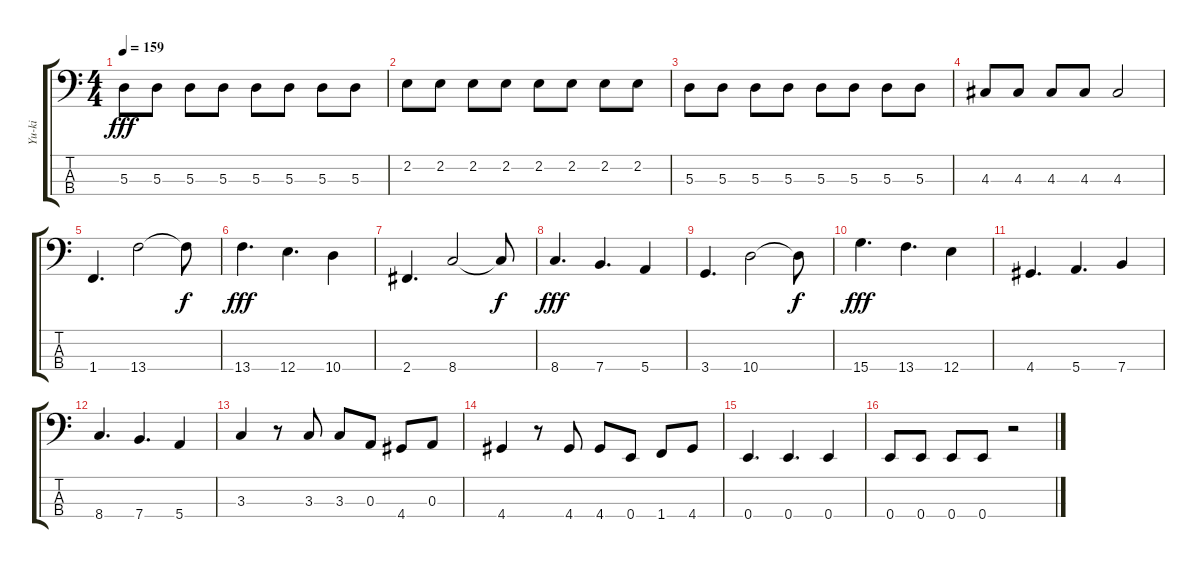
\track ("Yu-ki" "Yu-ki") {instrument electricbassfinger}
\staff {score tabs}
\tuning (G2 D2 A1 E1) {hide}
\ts (4 4)
\tempo 159
\clef f4
\ks c
5.3.8{dy fff} 5.3.8 5.3.8 5.3.8 5.3.8 5.3.8 5.3.8 5.3.8 |
2.2.8 2.2.8 2.2.8 2.2.8 2.2.8 2.2.8 2.2.8 2.2.8 |
5.3.8 5.3.8 5.3.8 5.3.8 5.3.8 5.3.8 5.3.8 5.3.8 |
4.3.8 4.3.8 4.3.8 4.3.8 4.3.2 |
1.4.4{d} 13.4.2 13.4{t}.8{dy f} |
13.4.4{d dy fff} 12.4.4{d} 10.4.4 |
2.4.4{d} 8.4.2 8.4{t}.8{dy f} |
8.4.4{d dy fff} 7.4.4{d} 5.4.4 |
3.4.4{d} 10.4.2 10.4{t}.8{dy f} |
15.4.4{d dy fff} 13.4.4{d} 12.4.4 |
4.4.4{d} 5.4.4{d} 7.4.4 |
8.4.4{d} 7.4.4{d} 5.4.4 |
3.3.4 r.8 3.3.8 3.3.8 0.3.8 4.4.8 0.3.8 |
4.4.4 r.8 4.4.8 4.4.8 0.4.8 1.4.8 4.4.8 |
0.4.4{d} 0.4.4{d} 0.4.4 |
0.4.8 0.4.8 0.4.8 0.4.8 r.2
